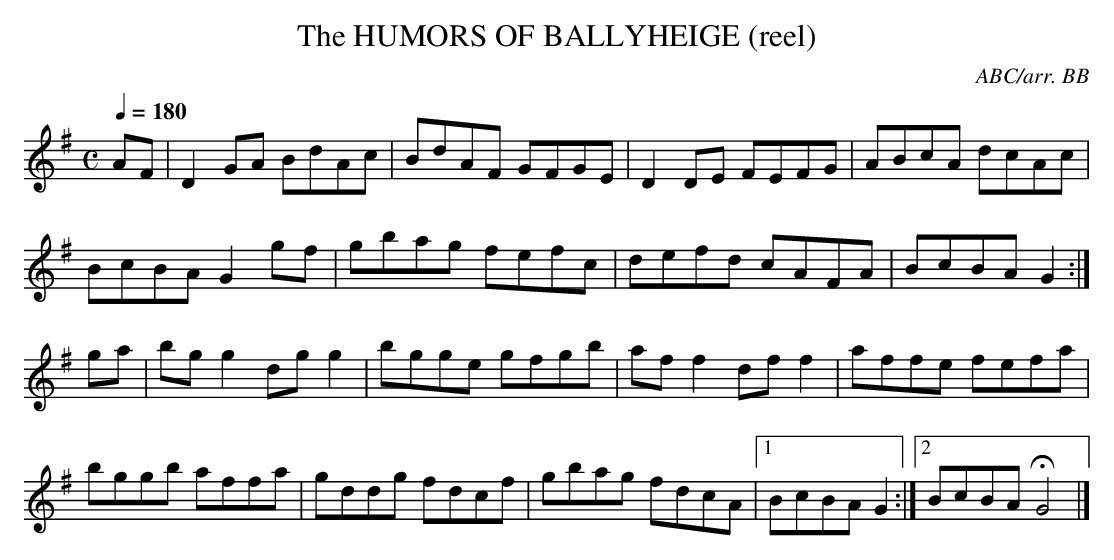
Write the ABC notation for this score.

X:1
T:HUMORS OF BALLYHEIGE (reel), The
C:ABC/arr. BB
L:1/8
M:C
Q:1/4=180
K:G
AF|D2GA BdAc|BdAF GFGE|D2DE FEFG|ABcA dcAc|
BcBA G2gf|gbag fefc|defd cAFA|BcBA G2 :|
ga|bgg2 dgg2|bgge gfgb|aff2 dff2|affe fefa|
bggb affa|gddg fdcf|gbag fdcA|1 BcBA G2 :|\
[2 BcBA HG4|]
